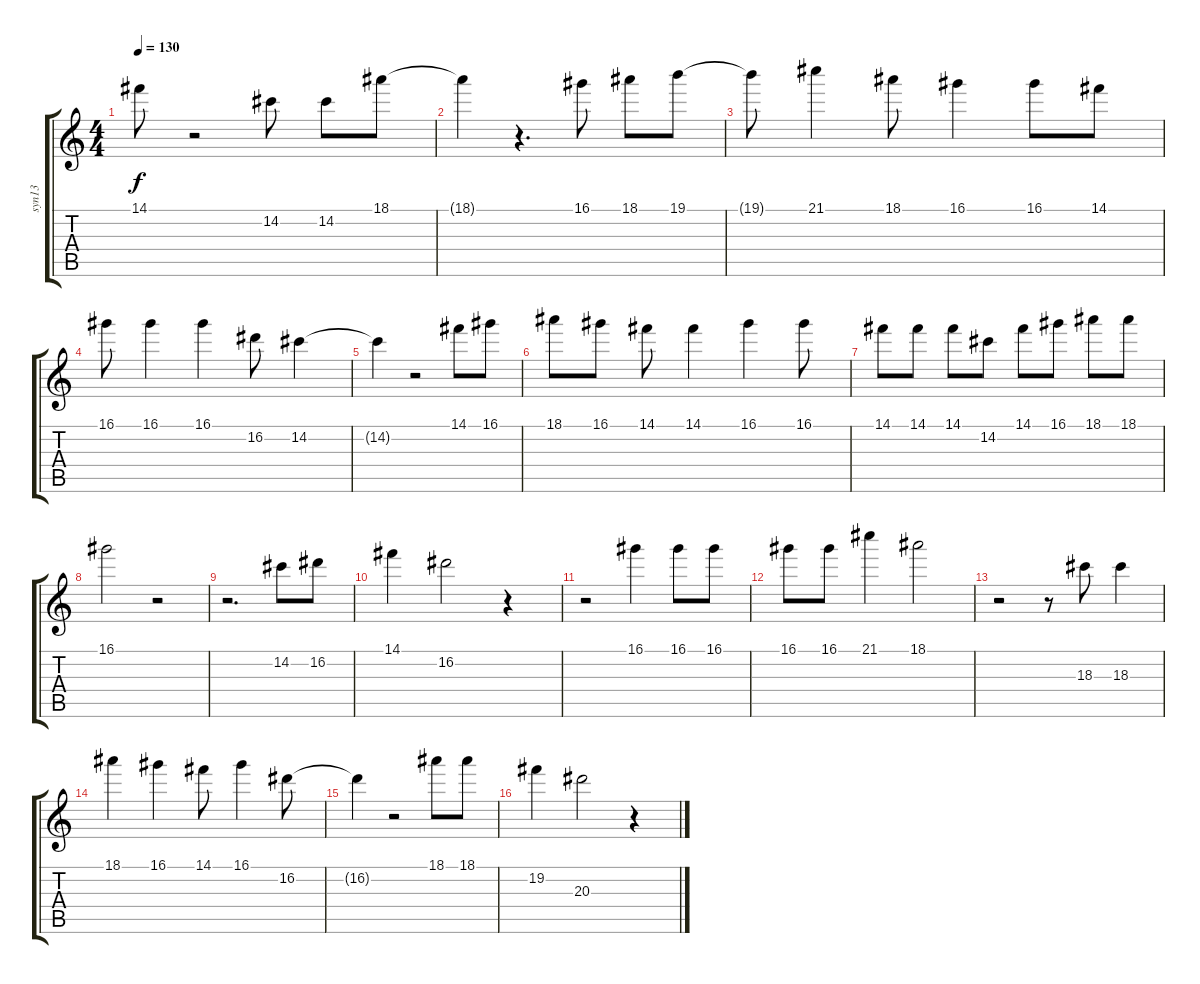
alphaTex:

\track ("syn13               " "syn13     ") {instrument electricbassfinger}
\staff {score tabs}
\tuning (E4 B3 G3 D3 A2 E2) {hide}
\ts (4 4)
\tempo 130
\clef g2
\ks c
14.1{t}.8{dy f} r.2 14.2.8 14.2.8 18.1.8 |
18.1{t}.4 r.4{d} 16.1.8 18.1.8 19.1.8 |
19.1{t}.8 21.1.4 18.1.8 16.1.4 16.1.8 14.1.8 |
16.1.8 16.1.4 16.1.4 16.2.8 14.2.4 |
14.2{t}.4 r.2 14.1.8 16.1.8 |
18.1.8 16.1.8 14.1.8 14.1.4 16.1.4 16.1.8 |
14.1.8 14.1.8 14.1.8 14.2.8 14.1.8 16.1.8 18.1.8 18.1.8 |
16.1.2 r.2 |
r.2{d} 14.2.8 16.2.8 |
14.1.4 16.2.2 r.4 |
r.2 16.1.4 16.1.8 16.1.8 |
16.1.8 16.1.8 21.1.4 18.1.2 |
r.2 r.8 18.3.8 18.3.4 |
18.1.4 16.1.4 14.1.8 16.1.4 16.2.8 |
16.2{t}.4 r.2 18.1.8 18.1.8 |
19.2.4 20.3.2 r.4
